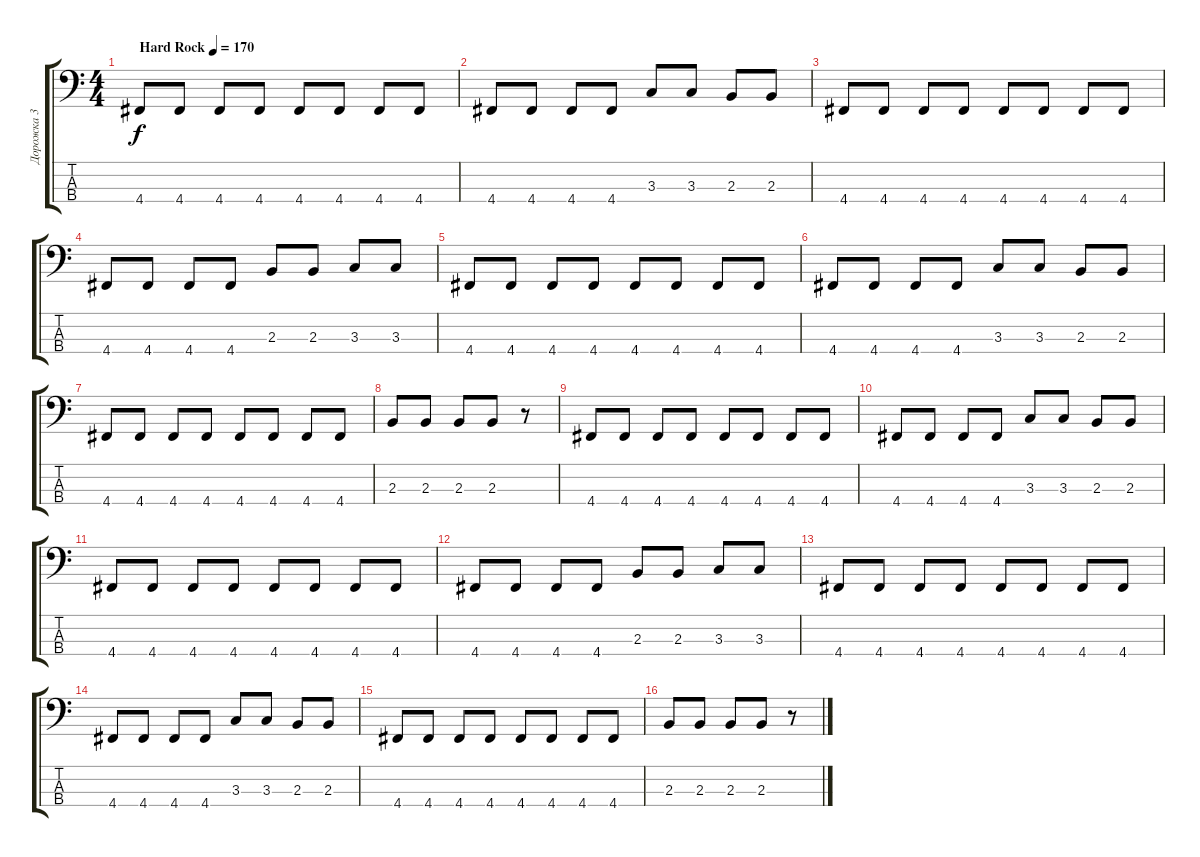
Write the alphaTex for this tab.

\track ("Дорожка 3" "Дорожка 3") {instrument electricbassfinger}
\staff {score tabs}
\tuning (G2 D2 A1 D1) {hide}
\ts (4 4)
\tempo (170 "Hard Rock")
\clef f4
\ks c
4.4.8{dy f instrument electricbassfinger} 4.4.8 4.4.8 4.4.8 4.4.8 4.4.8 4.4.8 4.4.8 |
4.4.8 4.4.8 4.4.8 4.4.8 3.3.8 3.3.8 2.3.8 2.3.8 |
4.4.8 4.4.8 4.4.8 4.4.8 4.4.8 4.4.8 4.4.8 4.4.8 |
4.4.8 4.4.8 4.4.8 4.4.8 2.3.8 2.3.8 3.3.8 3.3.8 |
4.4.8 4.4.8 4.4.8 4.4.8 4.4.8 4.4.8 4.4.8 4.4.8 |
4.4.8 4.4.8 4.4.8 4.4.8 3.3.8 3.3.8 2.3.8 2.3.8 |
4.4.8 4.4.8 4.4.8 4.4.8 4.4.8 4.4.8 4.4.8 4.4.8 |
2.3.8 2.3.8 2.3.8 2.3.8 r.8 |
4.4.8 4.4.8 4.4.8 4.4.8 4.4.8 4.4.8 4.4.8 4.4.8 |
4.4.8 4.4.8 4.4.8 4.4.8 3.3.8 3.3.8 2.3.8 2.3.8 |
4.4.8 4.4.8 4.4.8 4.4.8 4.4.8 4.4.8 4.4.8 4.4.8 |
4.4.8 4.4.8 4.4.8 4.4.8 2.3.8 2.3.8 3.3.8 3.3.8 |
4.4.8 4.4.8 4.4.8 4.4.8 4.4.8 4.4.8 4.4.8 4.4.8 |
4.4.8 4.4.8 4.4.8 4.4.8 3.3.8 3.3.8 2.3.8 2.3.8 |
4.4.8 4.4.8 4.4.8 4.4.8 4.4.8 4.4.8 4.4.8 4.4.8 |
2.3.8 2.3.8 2.3.8 2.3.8 r.8
